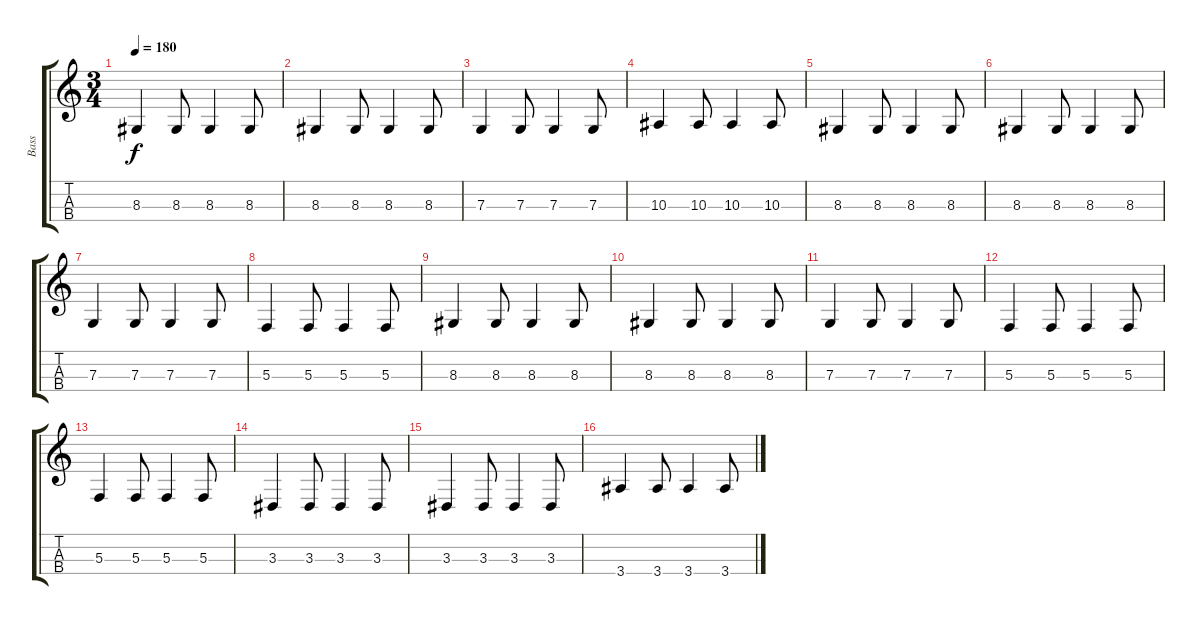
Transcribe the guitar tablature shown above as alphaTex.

\track ("Bass" "Bass") {instrument electricbasspick}
\staff {score tabs}
\tuning (A2 E2 C2 G2) {hide}
\ts (3 4)
\tempo 180
\clef g2
\ks c
8.3.4{dy f} 8.3.8 8.3.4 8.3.8 |
8.3.4 8.3.8 8.3.4 8.3.8 |
7.3.4 7.3.8 7.3.4 7.3.8 |
10.3.4 10.3.8 10.3.4 10.3.8 |
8.3.4 8.3.8 8.3.4 8.3.8 |
8.3.4 8.3.8 8.3.4 8.3.8 |
7.3.4 7.3.8 7.3.4 7.3.8 |
5.3.4 5.3.8 5.3.4 5.3.8 |
8.3.4 8.3.8 8.3.4 8.3.8 |
8.3.4 8.3.8 8.3.4 8.3.8 |
7.3.4 7.3.8 7.3.4 7.3.8 |
5.3.4 5.3.8 5.3.4 5.3.8 |
5.3.4 5.3.8 5.3.4 5.3.8 |
3.3.4 3.3.8 3.3.4 3.3.8 |
3.3.4 3.3.8 3.3.4 3.3.8 |
3.4.4 3.4.8 3.4.4 3.4.8
